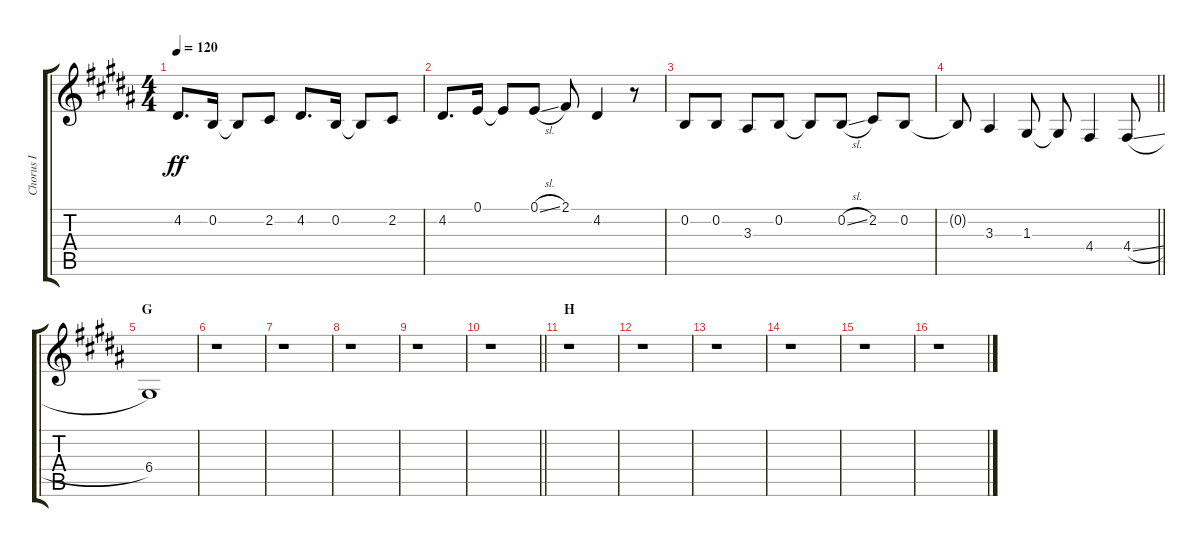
\track ("Chorus I" "Chorus I") {instrument voiceoohs}
\staff {score tabs}
\tuning (E4 B3 G3 D3 A2 E2) {hide}
\ts (4 4)
\tempo 120
\clef g2
\ks b
4.2.8{d dy ff} 0.2.16 0.2{t}.8 2.2.8 4.2.8{d} 0.2.16 0.2{t}.8 2.2.8 |
4.2.8{d} 0.1.16 0.1{t}.8 0.1{sl}.8 2.1.8 4.2.4 r.8 |
0.2.8 0.2.8 3.3.8 0.2.8 0.2{t}.8 0.2{sl}.8 2.2.8 0.2.8 |
\barLineRight lightlight
0.2{t}.8 3.3.4 1.3.8 1.3{t}.8 4.4.4 4.4{sl}.8 |
\section ("" "G")
6.4.1 |
r.1 |
r.1 |
r.1 |
r.1 |
\barLineRight lightlight
r.1 |
\section ("" "H")
r.1 |
r.1 |
r.1 |
r.1 |
r.1 |
r.1
